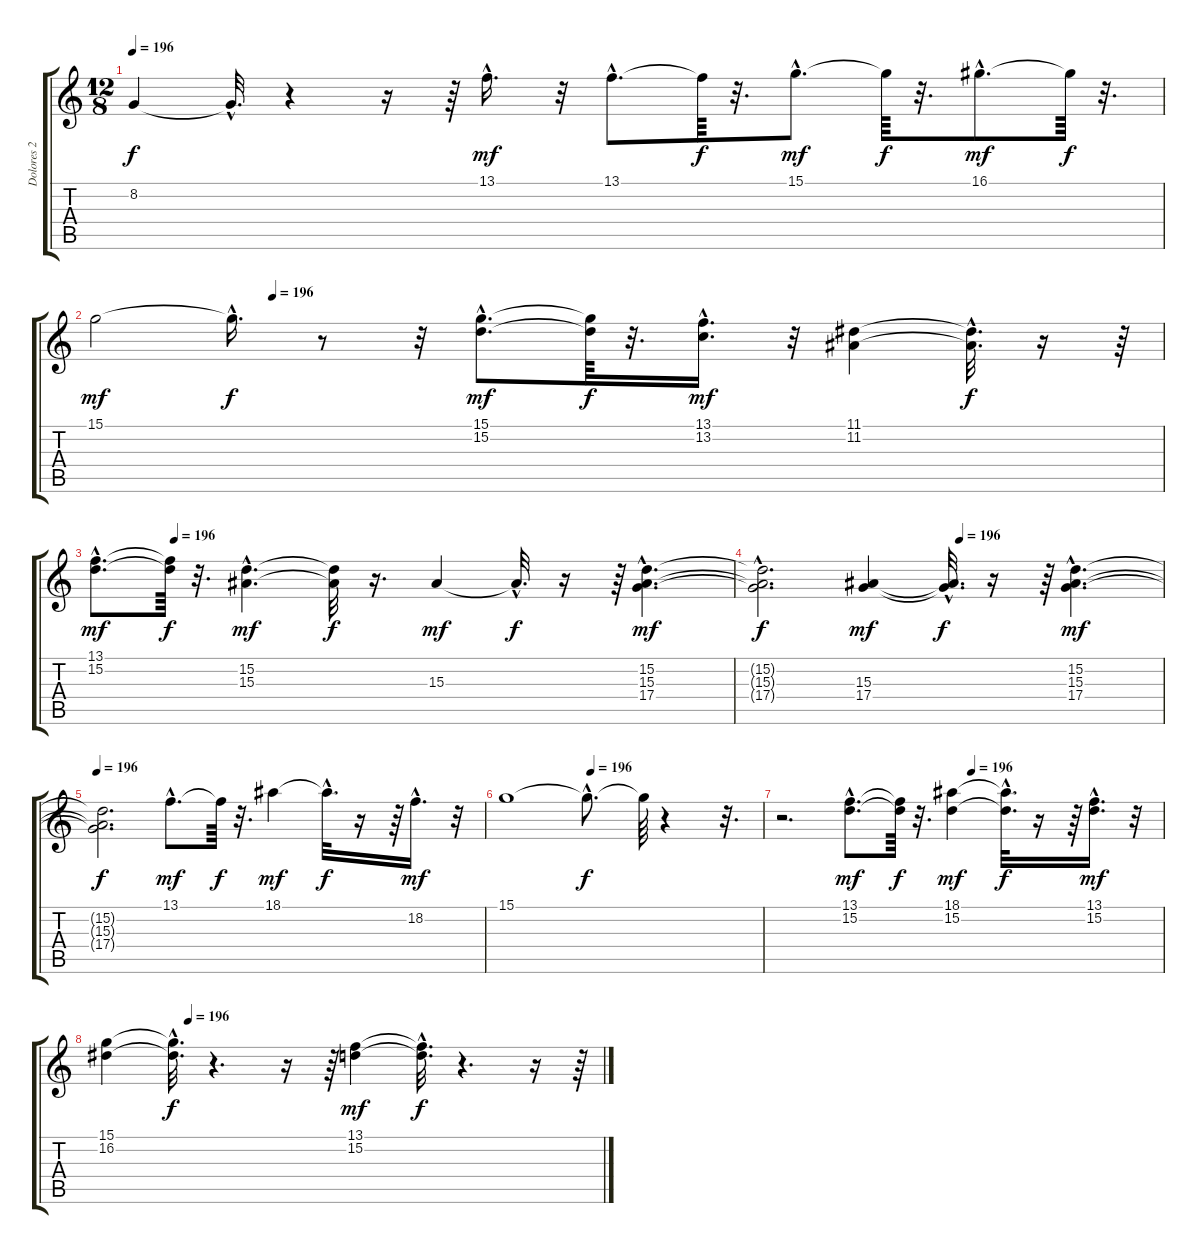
\track ("Dolores 2" "Dolores 2") {instrument pad3polysynth}
\staff {score tabs}
\tuning (E4 B3 G3 D3 A2 E2) {hide}
\ts (12 8)
\tempo 196
\clef g2
\ks c
8.2{t}.4{dy f} 8.2{hac t}.32{d} r.4 r.16 r.64 13.1{hac}.16{d dy mf} r.32 13.1{hac}.8{d} 13.1{t}.64{dy f} r.32{d} 15.1{hac}.8{d dy mf} 15.1{t}.64{dy f} r.32{d} 16.1{hac}.8{d dy mf} 16.1{t}.64{dy f} r.32{d} |
\tempo (196 0.16666666666666666)
15.1.2{dy mf} 15.1{hac t}.16{d dy f} r.8 r.32 (15.1{hac} 15.2{hac}).8{d dy mf} (15.1{t} 15.2{t}).64{dy f} r.32{d} (13.1{hac} 13.2{hac}).16{d dy mf} r.32 (11.1 11.2).4 (11.1{hac t} 11.2{hac t}).32{d dy f} r.16 r.64 |
\tempo (196 0.125)
(13.1{hac} 15.2{hac}).8{d dy mf} (13.1{t} 15.2{t}).64{dy f} r.32{d} (15.2{hac} 15.3{hac}).4{d dy mf} (15.2{t} 15.3{t}).32{dy f} r.16{d} 15.3.4{dy mf} 15.3{hac t}.32{d dy f} r.16 r.64 (15.2{hac} 15.3{hac} 17.4{hac}).4{d dy mf} |
\tempo (196 0.5)
(15.2{hac t} 15.3{hac t} 17.4{t}).2{d dy f} (15.3 17.4).4{dy mf} (15.3{hac t} 17.4{hac t}).32{d dy f} r.16 r.64 (15.2{hac} 15.3{hac} 17.4{hac}).4{d dy mf} |
\tempo 196
(15.2{t} 15.3{t} 17.4{t}).2{d dy f} 13.1{hac}.8{d dy mf} 13.1{t}.64{dy f} r.32{d} 18.1.4{dy mf} 18.1{hac t}.32{d dy f} r.16 r.64 18.2{hac}.16{d dy mf} r.32 |
\tempo (196 0.3333333333333333)
15.1.1 15.1{hac t}.8{d dy f} 15.1{t}.64 r.4 r.32{d} |
\tempo (196 0.5)
r.2{d} (13.1{hac} 15.2{hac}).8{d dy mf} (13.1{t} 15.2{t}).64{dy f} r.32{d} (18.1 15.2).4{dy mf} (18.1{hac t} 15.2{hac t}).32{d dy f} r.16 r.64 (13.1{hac} 15.2{hac}).16{d dy mf} r.32 |
\tempo (196 0.16666666666666666)
(15.1 16.2).4 (15.1{hac t} 16.2{hac t}).32{d dy f} r.4{d} r.16 r.64 (13.1 15.2).4{dy mf} (13.1{hac t} 15.2{hac t}).32{d dy f} r.4{d} r.16 r.64
